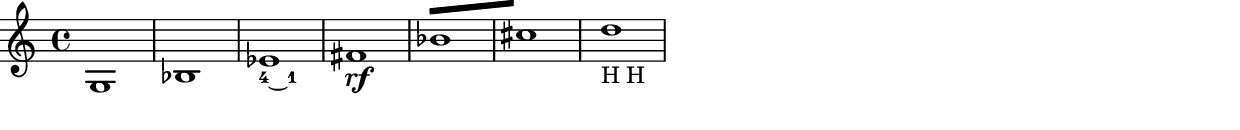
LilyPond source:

%% Generated by lilypond-book
%% Options: [exampleindent=10.16\mm,fragment,indent=0\mm,line-width=160\mm,paper-height=845.047\pt,paper-width=597.508\pt,papersize='(cons (* 597.508 pt) (* 845.047 pt)),quote,relative=1]
\include "lilypond-book-preamble.ly"


% ****************************************************************
% Start cut-&-pastable-section
% ****************************************************************

#(ly:set-option 'eps-box-padding 3.000000)



\paper {
  #(set-paper-size '(cons (* 597.508 pt) (* 845.047 pt)))
  indent = 0\mm
  line-width = 160\mm
  % offset the left padding, also add 1mm as lilypond creates cropped
  % images with a little space on the right
  line-width = #(- line-width (* mm  3.000000) (* mm 1))
  line-width = 160\mm - 2.0 * 10.16\mm
  % offset the left padding, also add 1mm as lilypond creates cropped
  % images with a little space on the right
  line-width = #(- line-width (* mm  3.000000) (* mm 1))
}

\layout {
  
}


\relative c'
{


% ****************************************************************
% ly snippet contents follows:
% ****************************************************************
\sourcefileline 1226
g1 bes
ees-\markup {
  \finger 4
  \tied-lyric "~"
  \finger 1
}
fis_\markup { \dynamic rf }
bes^\markup {
  \beam #8 #0.1 #0.5
}
cis
d-\markup {
  \markalphabet #8
  \markletter #8
}


% ****************************************************************
% end ly snippet
% ****************************************************************
}
